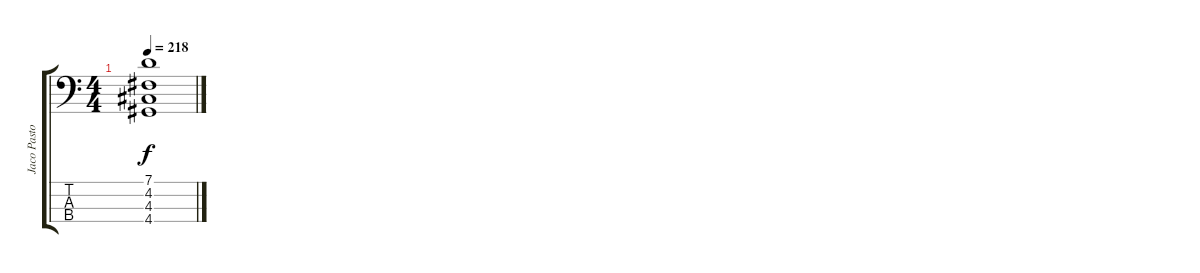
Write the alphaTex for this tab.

\track ("Jaco Pastorius" "Jaco Pasto") {instrument fretlessbass}
\staff {score tabs}
\tuning (G2 D2 A1 E1) {hide}
\ts (4 4)
\tempo 218
\clef f4
\ks c
(7.1{t} 4.2{t} 4.3{t} 4.4{t}).1{dy f}
